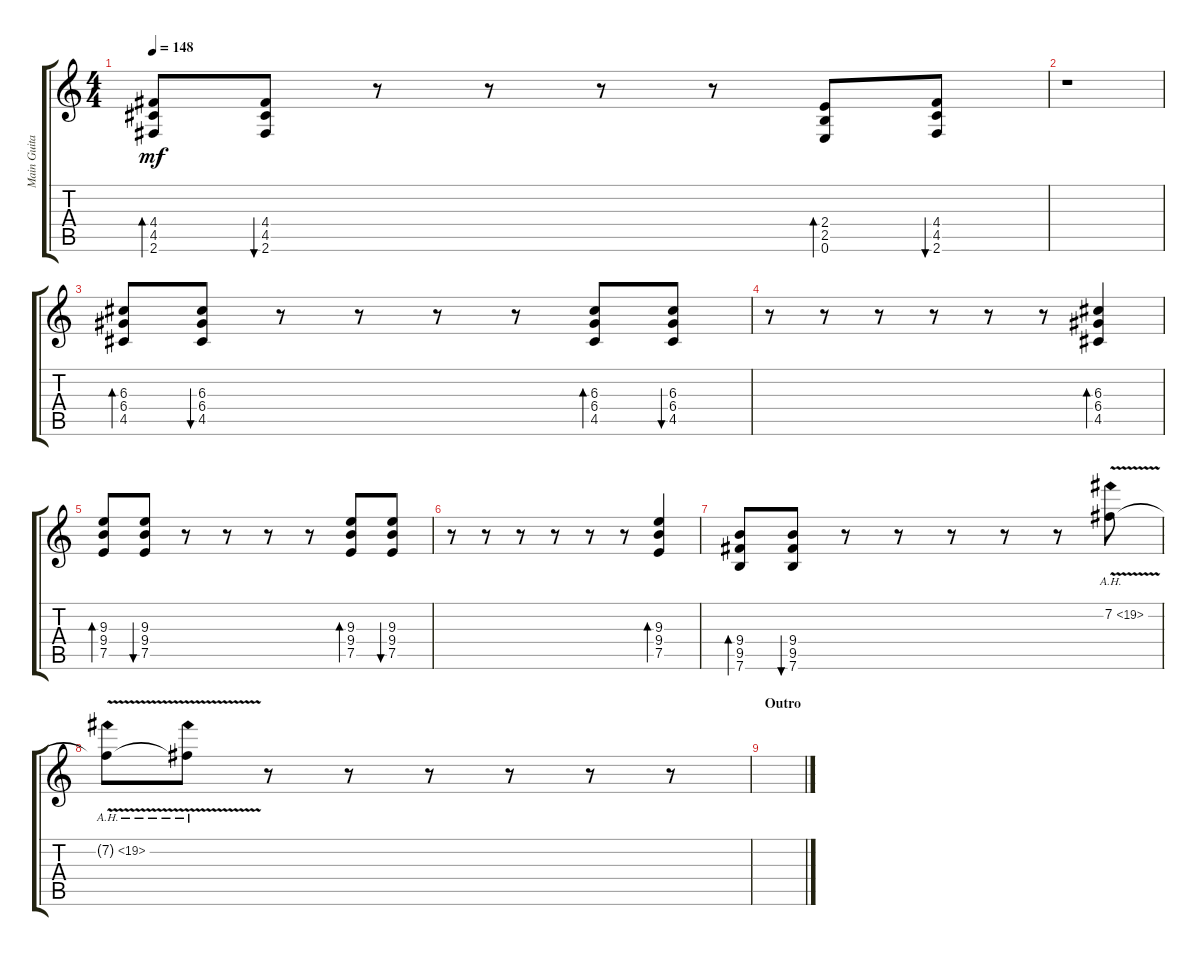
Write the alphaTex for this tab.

\track ("Main Guitar" "Main Guita") {instrument distortionguitar}
\staff {score tabs}
\tuning (E4 B3 G3 D3 A2 E2) {hide}
\ts (4 4)
\tempo 148
\clef g2
\ks c
(4.4 4.5 2.6).8{bd 30 dy mf} (4.4 4.5 2.6).8{bu 30} r.8 r.8 r.8 r.8 (2.4 2.5 0.6).8{bd 30} (4.4 4.5 2.6).8{bu 30} |
r.1 |
(6.3 6.4 4.5).8{bd 30} (6.3 6.4 4.5).8{bu 30} r.8 r.8 r.8 r.8 (6.3 6.4 4.5).8{bd 30} (6.3 6.4 4.5).8{bu 30} |
r.8 r.8 r.8 r.8 r.8 r.8 (6.3 6.4 4.5).4{bd 30} |
(9.3 9.4 7.5).8{bd 30} (9.3 9.4 7.5).8{bu 30} r.8 r.8 r.8 r.8 (9.3 9.4 7.5).8{bd 30} (9.3 9.4 7.5).8{bu 30} |
r.8 r.8 r.8 r.8 r.8 r.8 (9.3 9.4 7.5).4{bd 30} |
(9.4 9.5 7.6).8{bd 30} (9.4 9.5 7.6).8{bu 30} r.8 r.8 r.8 r.8 r.8 7.2{ah 12 v}.8 |
7.2{ah 12 v t}.8 7.2{ah 12 v t}.8 r.8 r.8 r.8 r.8 r.8 r.8 |
\section ("" "Outro")
